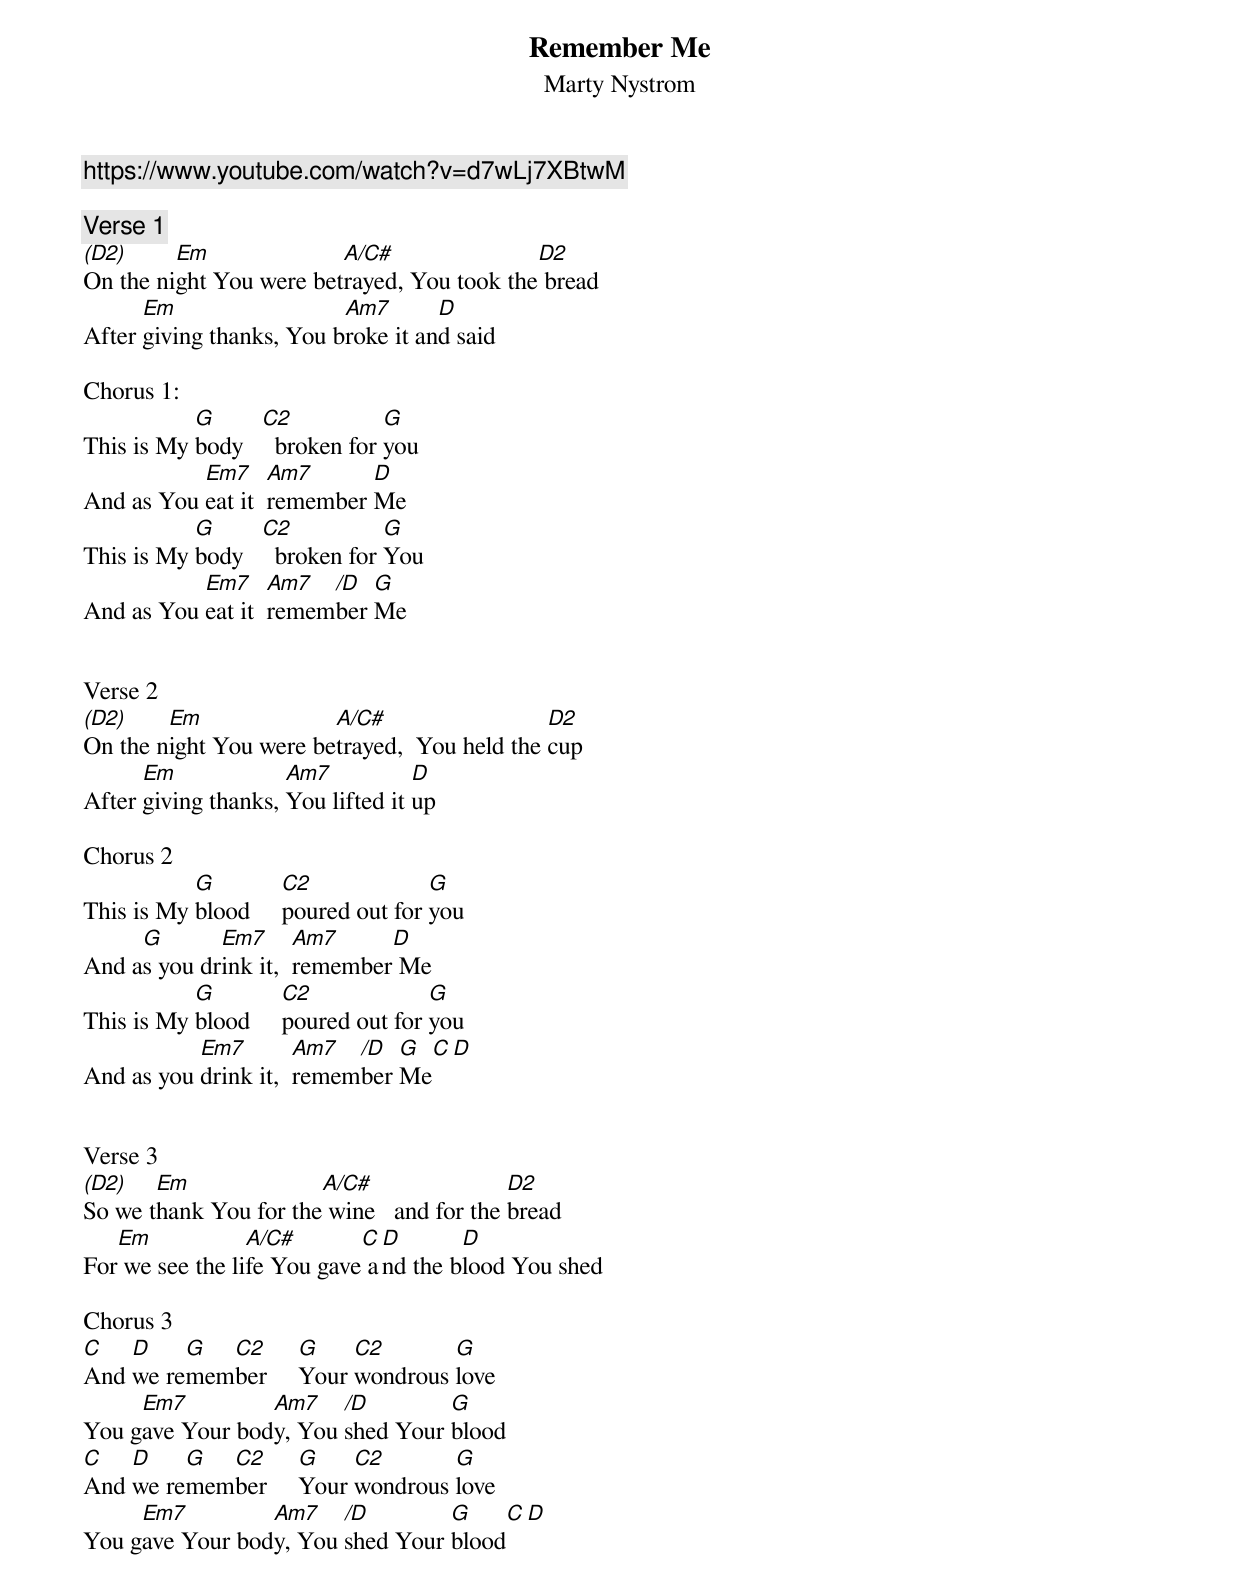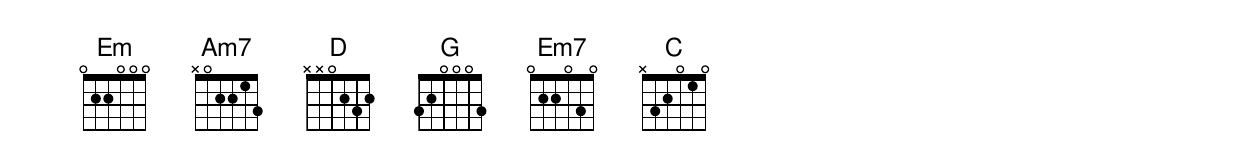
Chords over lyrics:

Remember Me
Marty Nystrom
https://www.youtube.com/watch?v=d7wLj7XBtwM

Verse 1
(D2)     Em              A/C#               D2
On the night You were betrayed, You took the bread
      Em                  Am7       D
After giving thanks, You broke it and said

Chorus 1:
           G      C2           G
This is My body     broken for you
           Em7     Am7      D
And as You eat it  remember Me
           G      C2           G
This is My body     broken for You
           Em7     Am7  /D  G
And as You eat it  remember Me


Verse 2
(D2)    Em              A/C#                  D2
On the night You were betrayed,  You held the cup
      Em             Am7           D
After giving thanks, You lifted it up

Chorus 2
           G         C2             G
This is My blood     poured out for you
     G       Em7      Am7     D
And as you drink it,  remember Me
           G         C2             G
This is My blood     poured out for you
           Em7        Am7  /D  G     C D
And as you drink it,  remember Me


Verse 3
(D2)   Em              A/C#                D2
So we thank You for the wine   and for the bread
   Em            A/C#       C D       D
For we see the life You gave and the blood You shed

Chorus 3
C   D    G  C2      G    C2       G
And we remember     Your wondrous love
     Em7         Am7    /D        G
You gave Your body, You shed Your blood
C   D    G  C2      G    C2       G
And we remember     Your wondrous love
     Em7         Am7    /D        G      C   D
You gave Your body, You shed Your blood
